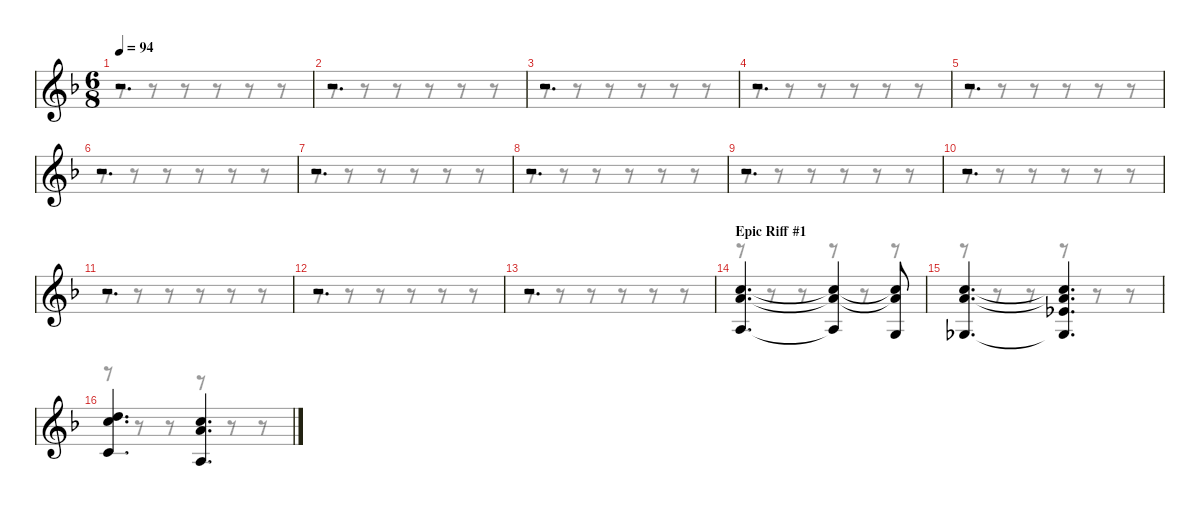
\defaultSystemsLayout 4
\hideDynamics
\bracketExtendMode nobrackets
\singleTrackTrackNamePolicy hidden
\multiTrackTrackNamePolicy hidden
\otherSystemsTrackNameOrientation horizontal
\track ("P. Wiberg (Keyboards II)" "org.") {instrument rockorgan}
\staff {score}
\tuning (E4 A3 F3 D3 A2 D2)
\voice
\ts (6 8)
\tempo 94
\clef g2
\ks dminor
r.2{d dy f beam Up} |
r.2{d beam Up} |
r.2{d beam Up} |
r.2{d beam Up} |
r.2{d beam Up} |
r.2{d beam Up} |
r.2{d beam Up} |
r.2{d beam Up} |
r.2{d beam Up} |
r.2{d beam Up} |
r.2{d beam Up} |
r.2{d beam Up} |
r.2{d beam Up} |
\section ("" "Epic Riff #1")
(19.3{acc forcenatural} 19.4{acc forcenatural} 12.5{acc forcenatural}).4{d beam Up} (19.3{t acc forcenatural} 19.4{t acc forcenatural} 12.5{t acc forcenatural}).4{beam Up} (19.3{t acc forcenatural} 19.4{t acc forcenatural} 17.6{acc forcenatural}).8{beam Up} |
(19.3{acc forcenatural} 19.4{acc forcenatural} 16.6{acc b}).4{d beam Up} (19.3{t acc forcenatural} 19.4{t acc forcenatural} 18.5{acc b} 16.6{t acc b}).4{d beam Up} |
(21.3{acc forcenatural} 22.4{acc forcenatural} 22.6{acc forcenatural}).4{d beam Up} (19.3{acc forcenatural} 19.4{acc forcenatural} 19.6{acc forcenatural}).4{d beam Up}
\voice
\clef g2
\ottava regular
\simile none
\ks dminor
r.8{dy mf beam Down} r.8{beam Down} r.8{beam Down} r.8{beam Down} r.8{beam Down} r.8{beam Down} |
r.8{beam Down} r.8{beam Down} r.8{beam Down} r.8{beam Down} r.8{beam Down} r.8{beam Down} |
r.8{beam Down} r.8{beam Down} r.8{beam Down} r.8{beam Down} r.8{beam Down} r.8{beam Down} |
r.8{beam Down} r.8{beam Down} r.8{beam Down} r.8{beam Down} r.8{beam Down} r.8{beam Down} |
r.8{beam Down} r.8{beam Down} r.8{beam Down} r.8{beam Down} r.8{beam Down} r.8{beam Down} |
r.8{beam Down} r.8{beam Down} r.8{beam Down} r.8{beam Down} r.8{beam Down} r.8{beam Down} |
r.8{beam Down} r.8{beam Down} r.8{beam Down} r.8{beam Down} r.8{beam Down} r.8{beam Down} |
r.8{beam Down} r.8{beam Down} r.8{beam Down} r.8{beam Down} r.8{beam Down} r.8{beam Down} |
r.8{beam Down} r.8{beam Down} r.8{beam Down} r.8{beam Down} r.8{beam Down} r.8{beam Down} |
r.8{beam Down} r.8{beam Down} r.8{beam Down} r.8{beam Down} r.8{beam Down} r.8{beam Down} |
r.8{beam Down} r.8{beam Down} r.8{beam Down} r.8{beam Down} r.8{beam Down} r.8{beam Down} |
r.8{beam Down} r.8{beam Down} r.8{beam Down} r.8{beam Down} r.8{beam Down} r.8{beam Down} |
r.8{beam Down} r.8{beam Down} r.8{beam Down} r.8{beam Down} r.8{beam Down} r.8{beam Down} |
r.8{beam Down} r.8{beam Down} r.8{beam Down} r.8{beam Down} r.8{beam Down} r.8{beam Down} |
r.8{beam Down} r.8{beam Down} r.8{beam Down} r.8{beam Down} r.8{beam Down} r.8{beam Down} |
r.8{beam Down} r.8{beam Down} r.8{beam Down} r.8{beam Down} r.8{beam Down} r.8{beam Down}
